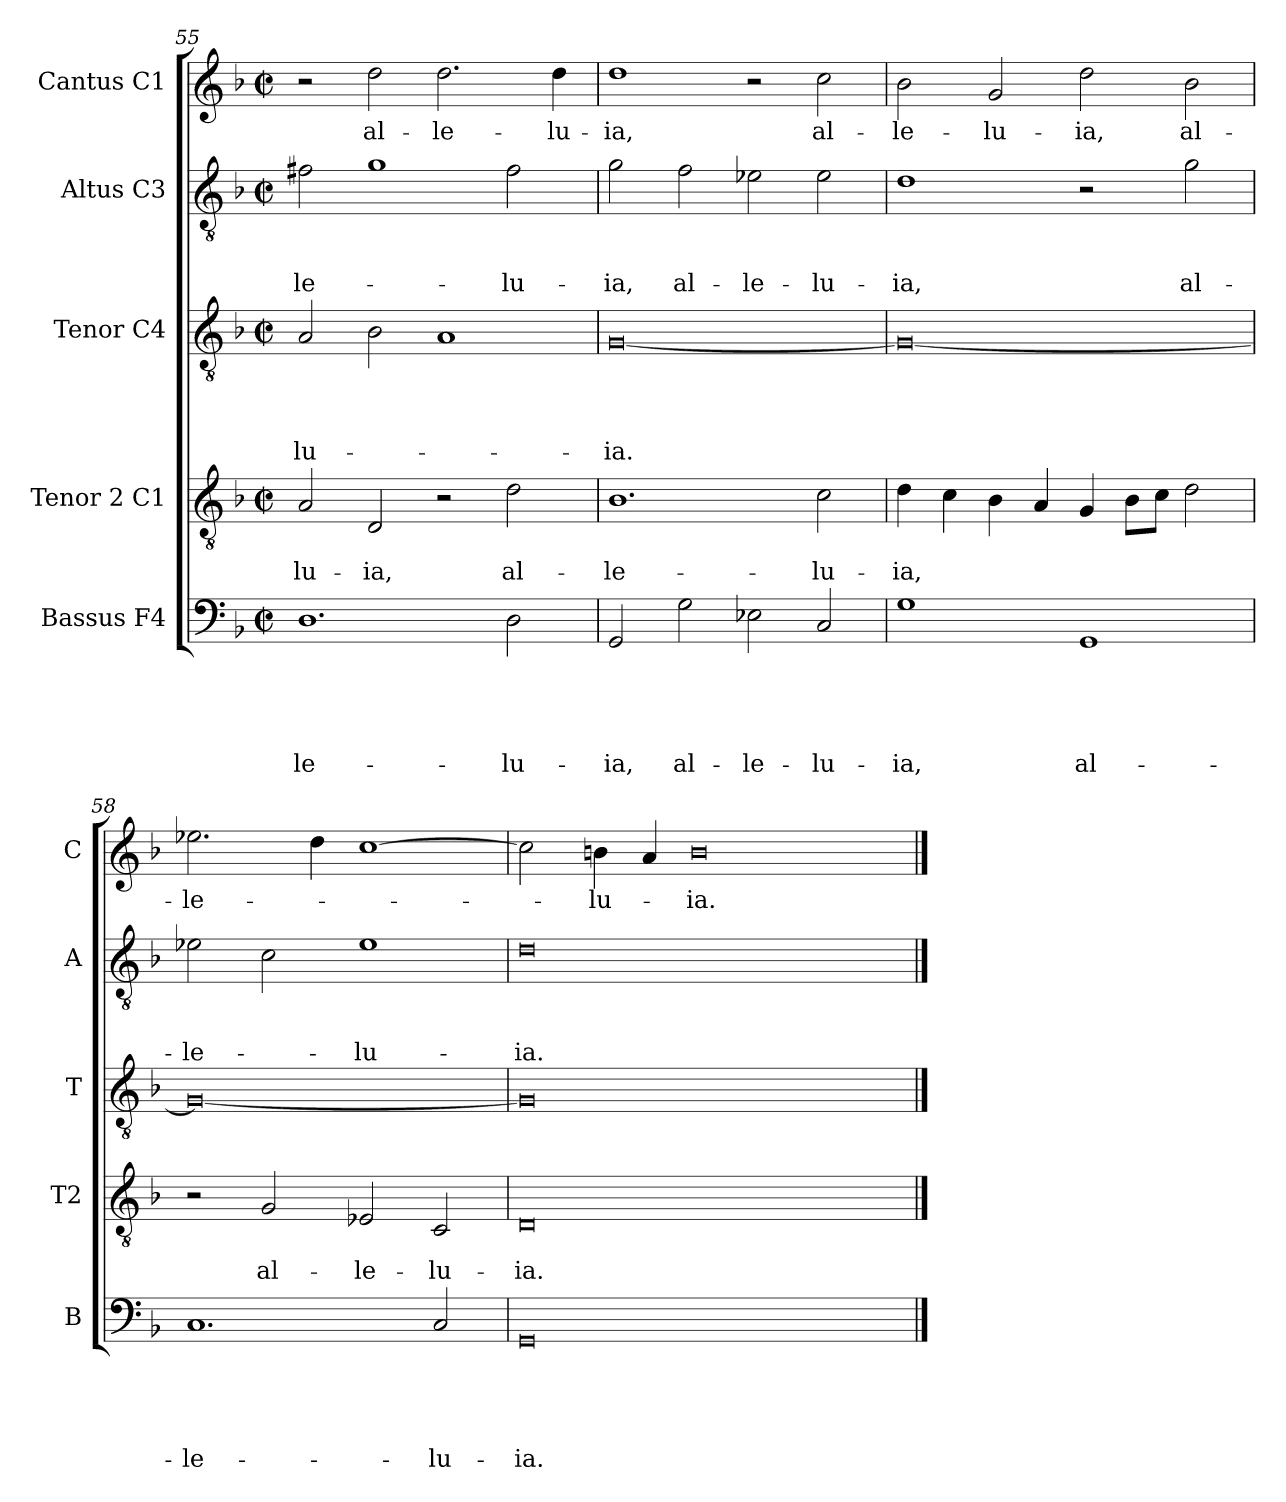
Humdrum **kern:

**kern	**text	**text	**text	**text	**text	**kern	**text	**text	**kern	**text	**text	**text	**text	**kern	**text	**text	**text	**kern	**text
*part5	*part5	*part5	*part5	*part5	*part5	*part4	*part4	*part4	*part3	*part3	*part3	*part3	*part3	*part2	*part2	*part2	*part2	*part1	*part1
*staff5	*staff5	*staff5	*staff5	*staff5	*staff5	*staff4	*staff4	*staff4	*staff3	*staff3	*staff3	*staff3	*staff3	*staff2	*staff2	*staff2	*staff2	*staff1	*staff1
*I"Bassus F4	*	*	*	*	*	*I"Tenor 2 C1	*	*	*I"Tenor C4	*	*	*	*	*I"Altus C3	*	*	*	*I"Cantus C1	*
*I'B	*	*	*	*	*	*I'T2	*	*	*I'T	*	*	*	*	*I'A	*	*	*	*I'C	*
!!LO:LB:g=z
*clefF4	*	*	*	*	*	*clefGv2	*	*	*clefGv2	*	*	*	*	*clefGv2	*	*	*	*clefG2	*
*k[b-]	*	*	*	*	*	*k[b-]	*	*	*k[b-]	*	*	*	*	*k[b-]	*	*	*	*k[b-]	*
*F:	*	*	*	*	*	*F:	*	*	*F:	*	*	*	*	*F:	*	*	*	*F:	*
*M2/2	*	*	*	*	*	*M2/2	*	*	*M2/2	*	*	*	*	*M2/2	*	*	*	*M2/2	*
*met(c|)	*	*	*	*	*	*met(c|)	*	*	*met(c|)	*	*	*	*	*met(c|)	*	*	*	*met(c|)	*
=55	=55	=55	=55	=55	=55	=55	=55	=55	=55	=55	=55	=55	=55	=55	=55	=55	=55	=55	=55
!	!	!	!	!	!LO:LY:b	!	!	!LO:LY:b	!	!	!	!	!LO:LY:b	!	!	!	!LO:LY:b	!	!
1.D	.	.	.	.	-le-	2A/	.	-lu-	2A/	.	.	.	-lu-	2f#X\	.	.	-le-	2r	.
!	!	!	!	!	!	!	!	!LO:LY:b	!	!	!	!	!	!	!	!	!	!	!LO:LY:b
.	.	.	.	.	.	2D/	.	-ia,	2B-\	.	.	.	.	1g	.	.	.	2dd\	al-
!	!	!	!	!	!	!	!	!	!	!	!	!	!	!	!	!	!	!	!LO:LY:b
.	.	.	.	.	.	2r	.	.	1A	.	.	.	.	.	.	.	.	2.dd\	-le-
!	!	!	!	!	!LO:LY:b	!	!	!LO:LY:b	!	!	!	!	!	!	!	!	!LO:LY:b	!	!
2D\	.	.	.	.	-lu-	2d\	.	al-	.	.	.	.	.	2f#\	.	.	-lu-	.	.
!	!	!	!	!	!	!	!	!	!	!	!	!	!	!	!	!	!	!	!LO:LY:b
.	.	.	.	.	.	.	.	.	.	.	.	.	.	.	.	.	.	4dd\	-lu-
=56	=56	=56	=56	=56	=56	=56	=56	=56	=56	=56	=56	=56	=56	=56	=56	=56	=56	=56	=56
!	!	!	!	!	!LO:LY:b	!	!	!LO:LY:b	!	!	!	!	!LO:LY:b	!	!	!	!LO:LY:b	!	!LO:LY:b
2GG/	.	.	.	.	-ia,	1.B-	.	-le-	[0G	.	.	.	-ia.	2g\	.	.	-ia,	1dd	-ia,
!	!	!	!	!	!LO:LY:b	!	!	!	!	!	!	!	!	!	!	!	!LO:LY:b	!	!
2G\	.	.	.	.	al-	.	.	.	.	.	.	.	.	2f\	.	.	al-	.	.
!	!	!	!	!	!LO:LY:b	!	!	!	!	!	!	!	!	!	!	!	!LO:LY:b	!	!
2E-X\	.	.	.	.	-le-	.	.	.	.	.	.	.	.	2e-X\	.	.	-le-	2r	.
!	!	!	!	!	!LO:LY:b	!	!	!LO:LY:b	!	!	!	!	!	!	!	!	!LO:LY:b	!	!LO:LY:b
2C/	.	.	.	.	-lu-	2c\	.	-lu-	.	.	.	.	.	2e-\	.	.	-lu-	2cc\	al-
=57	=57	=57	=57	=57	=57	=57	=57	=57	=57	=57	=57	=57	=57	=57	=57	=57	=57	=57	=57
!	!	!	!	!	!LO:LY:b	!	!	!LO:LY:b	!	!	!	!	!	!	!	!	!LO:LY:b	!	!LO:LY:b
1G	.	.	.	.	-ia,	4d\	.	-ia,	0G_	.	.	.	.	1d	.	.	-ia,	2b-\	-le-
.	.	.	.	.	.	4c\	.	.	.	.	.	.	.	.	.	.	.	.	.
!	!	!	!	!	!	!	!	!	!	!	!	!	!	!	!	!	!	!	!LO:LY:b
.	.	.	.	.	.	4B-\	.	.	.	.	.	.	.	.	.	.	.	2g/	-lu-
.	.	.	.	.	.	4A/	.	.	.	.	.	.	.	.	.	.	.	.	.
!	!	!	!	!	!LO:LY:b	!	!	!	!	!	!	!	!	!	!	!	!	!	!LO:LY:b
1GG	.	.	.	.	al-	4G/	.	.	.	.	.	.	.	2r	.	.	.	2dd\	-ia,
.	.	.	.	.	.	8B-\L	.	.	.	.	.	.	.	.	.	.	.	.	.
.	.	.	.	.	.	8c\J	.	.	.	.	.	.	.	.	.	.	.	.	.
!	!	!	!	!	!	!	!	!	!	!	!	!	!	!	!	!	!LO:LY:b	!	!LO:LY:b
.	.	.	.	.	.	2d\	.	.	.	.	.	.	.	2g\	.	.	al-	2b-\	al-
=58	=58	=58	=58	=58	=58	=58	=58	=58	=58	=58	=58	=58	=58	=58	=58	=58	=58	=58	=58
!	!	!	!	!	!LO:LY:b	!	!	!	!	!	!	!	!	!	!	!	!LO:LY:b	!	!LO:LY:b
1.C	.	.	.	.	-le-	2r	.	.	0G_	.	.	.	.	2e-X\	.	.	-le-	2.ee-X\	-le-
!	!	!	!	!	!	!	!	!LO:LY:b	!	!	!	!	!	!	!	!	!	!	!
.	.	.	.	.	.	2G/	.	al-	.	.	.	.	.	2c\	.	.	.	.	.
.	.	.	.	.	.	.	.	.	.	.	.	.	.	.	.	.	.	4dd\	.
!	!	!	!	!	!	!	!	!LO:LY:b	!	!	!	!	!	!	!	!	!LO:LY:b	!	!
.	.	.	.	.	.	2E-X/	.	-le-	.	.	.	.	.	1e-	.	.	-lu-	[1cc	.
!	!	!	!	!	!LO:LY:b	!	!	!LO:LY:b	!	!	!	!	!	!	!	!	!	!	!
2C/	.	.	.	.	-lu-	2C/	.	-lu-	.	.	.	.	.	.	.	.	.	.	.
=59	=59	=59	=59	=59	=59	=59	=59	=59	=59	=59	=59	=59	=59	=59	=59	=59	=59	=59	=59
!	!	!	!	!	!LO:LY:b	!	!	!LO:LY:b	!	!	!	!	!	!	!	!	!LO:LY:b	!	!
0GG	.	.	.	.	-ia.	0D	.	-ia.	0G]	.	.	.	.	0d	.	.	-ia.	2cc\]	.
!	!	!	!	!	!	!	!	!	!	!	!	!	!	!	!	!	!	!	!LO:LY:b
.	.	.	.	.	.	.	.	.	.	.	.	.	.	.	.	.	.	4bn\	-lu-
.	.	.	.	.	.	.	.	.	.	.	.	.	.	.	.	.	.	4a/	.
!	!	!	!	!	!	!	!	!	!	!	!	!	!	!	!	!	!	!	!LO:LY:b
.	.	.	.	.	.	.	.	.	.	.	.	.	.	.	.	.	.	0b	-ia.
1ryy	.	.	.	.	.	1ryy	.	.	1ryy	.	.	.	.	1ryy	.	.	.	.	.
==	==	==	==	==	==	==	==	==	==	==	==	==	==	==	==	==	==	==	==
*-	*-	*-	*-	*-	*-	*-	*-	*-	*-	*-	*-	*-	*-	*-	*-	*-	*-	*-	*-
